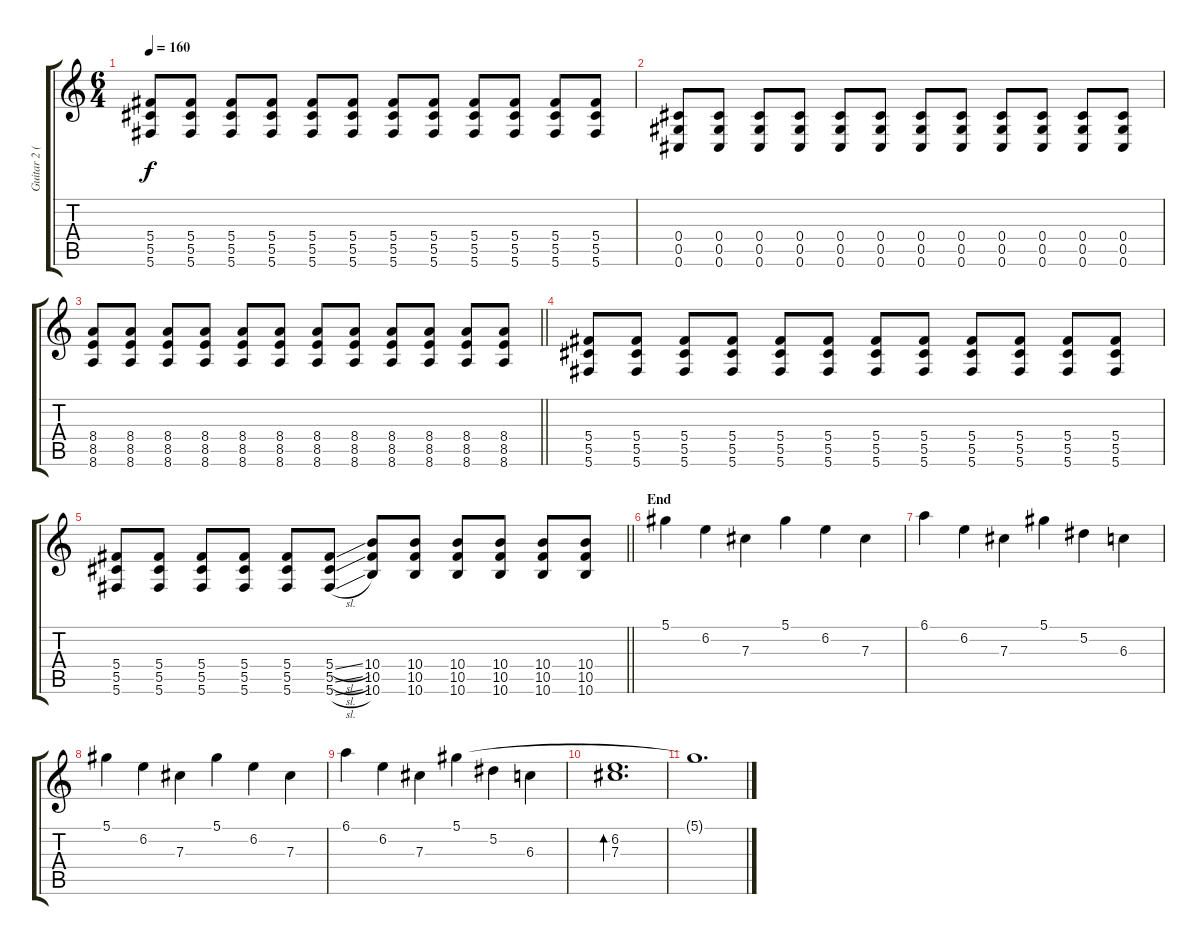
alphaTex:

\track ("Guitar 2 (Alex Linares)" "Guitar 2 (") {instrument distortionguitar}
\staff {score tabs}
\tuning (Eb4 Bb3 Gb3 Db3 Ab2 Db2) {hide}
\ts (6 4)
\tempo 160
\clef g2
\ks c
(5.4 5.5 5.6).8{dy f} (5.4 5.5 5.6).8 (5.4 5.5 5.6).8 (5.4 5.5 5.6).8 (5.4 5.5 5.6).8 (5.4 5.5 5.6).8 (5.4 5.5 5.6).8 (5.4 5.5 5.6).8 (5.4 5.5 5.6).8 (5.4 5.5 5.6).8 (5.4 5.5 5.6).8 (5.4 5.5 5.6).8 |
(0.4 0.5 0.6).8 (0.4 0.5 0.6).8 (0.4 0.5 0.6).8 (0.4 0.5 0.6).8 (0.4 0.5 0.6).8 (0.4 0.5 0.6).8 (0.4 0.5 0.6).8 (0.4 0.5 0.6).8 (0.4 0.5 0.6).8 (0.4 0.5 0.6).8 (0.4 0.5 0.6).8 (0.4 0.5 0.6).8 |
\barLineRight lightlight
(8.4 8.5 8.6).8 (8.4 8.5 8.6).8 (8.4 8.5 8.6).8 (8.4 8.5 8.6).8 (8.4 8.5 8.6).8 (8.4 8.5 8.6).8 (8.4 8.5 8.6).8 (8.4 8.5 8.6).8 (8.4 8.5 8.6).8 (8.4 8.5 8.6).8 (8.4 8.5 8.6).8 (8.4 8.5 8.6).8 |
(5.4 5.5 5.6).8 (5.4 5.5 5.6).8 (5.4 5.5 5.6).8 (5.4 5.5 5.6).8 (5.4 5.5 5.6).8 (5.4 5.5 5.6).8 (5.4 5.5 5.6).8 (5.4 5.5 5.6).8 (5.4 5.5 5.6).8 (5.4 5.5 5.6).8 (5.4 5.5 5.6).8 (5.4 5.5 5.6).8 |
\barLineRight lightlight
(5.4 5.5 5.6).8 (5.4 5.5 5.6).8 (5.4 5.5 5.6).8 (5.4 5.5 5.6).8 (5.4 5.5 5.6).8 (5.4{sl} 5.5{sl} 5.6{sl}).8 (10.4 10.5 10.6).8 (10.4 10.5 10.6).8 (10.4 10.5 10.6).8 (10.4 10.5 10.6).8 (10.4 10.5 10.6).8 (10.4 10.5 10.6).8 |
\section ("" "End")
5.1.4{volume 13 instrument electricguitarjazz} 6.2.4 7.3.4 5.1.4 6.2.4 7.3.4 |
6.1.4 6.2.4 7.3.4 5.1.4 5.2.4 6.3.4 |
5.1.4 6.2.4 7.3.4 5.1.4 6.2.4 7.3.4 |
6.1.4 6.2.4 7.3.4 5.1.4 5.2.4 6.3.4 |
(6.2 7.3).1{d bd 480} |
5.1{t}.1{d}
